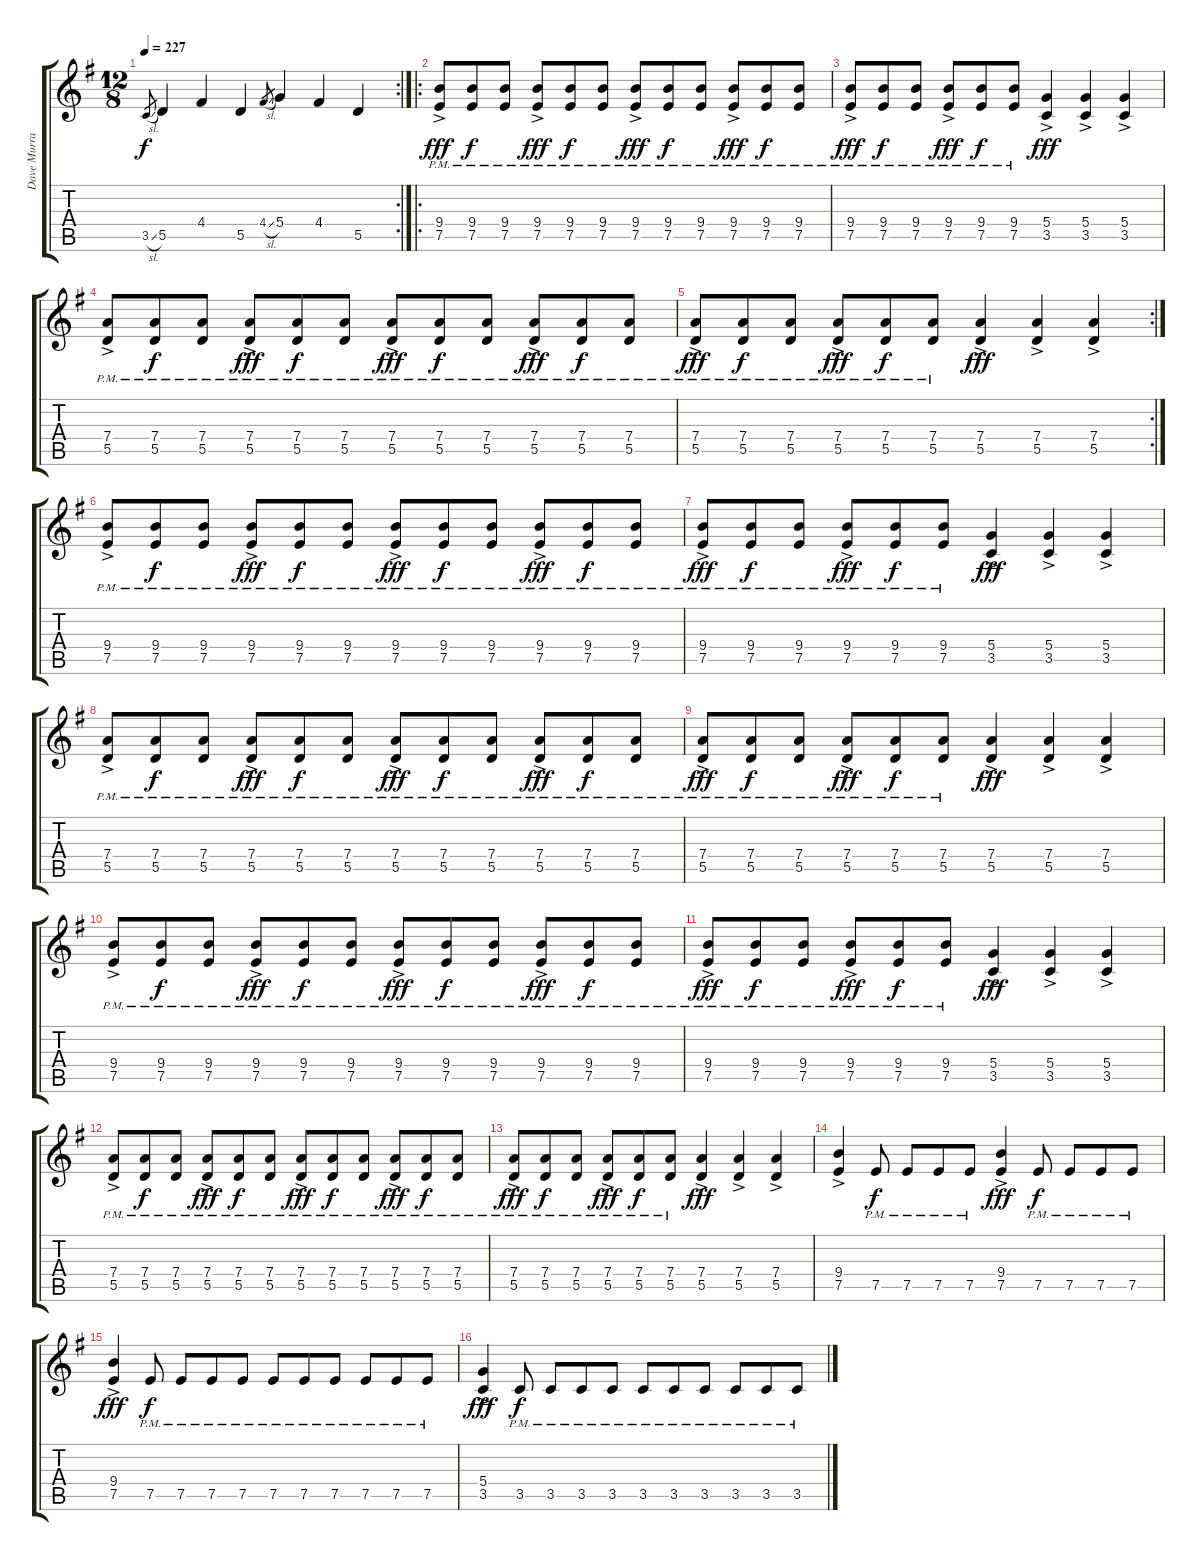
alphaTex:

\track ("Dave Murray" "Dave Murra") {instrument distortionguitar}
\staff {score tabs}
\tuning (E4 B3 G3 D3 A2 E2) {hide}
\rc 2
\ts (12 8)
\tempo 227
\clef g2
\ks g
3.5{sl}.8{gr dy f} 5.5.4 4.4.4 5.5.4 4.4{sl}.8{gr} 5.4.4 4.4.4 5.5.4 |
\ro
(9.4{ac pm} 7.5{ac pm}).8{dy fff} (9.4{pm} 7.5{pm}).8{dy f} (9.4{pm} 7.5).8 (9.4{ac pm} 7.5{ac pm}).8{dy fff} (9.4{pm} 7.5{pm}).8{dy f} (9.4{pm} 7.5{pm}).8 (9.4{ac pm} 7.5{ac pm}).8{dy fff} (9.4{pm} 7.5{pm}).8{dy f} (9.4{pm} 7.5).8 (9.4{ac pm} 7.5{ac pm}).8{dy fff} (9.4{pm} 7.5).8{dy f} (9.4{pm} 7.5{pm}).8 |
(9.4{ac pm} 7.5{ac pm}).8{dy fff} (9.4{pm} 7.5{pm}).8{dy f} (9.4{pm} 7.5{pm}).8 (9.4{ac pm} 7.5{ac pm}).8{dy fff} (9.4{pm} 7.5{pm}).8{dy f} (9.4{pm} 7.5{pm}).8 (5.4{ac} 3.5{ac}).4{dy fff} (5.4{ac} 3.5{ac}).4 (5.4{ac} 3.5{ac}).4 |
(7.4{ac pm} 5.5{ac pm}).8 (7.4{pm} 5.5{pm}).8{dy f} (7.4{pm} 5.5).8 (7.4{ac pm} 5.5{ac pm}).8{dy fff} (7.4{pm} 5.5{pm}).8{dy f} (7.4{pm} 5.5{pm}).8 (7.4{ac pm} 5.5{ac pm}).8{dy fff} (7.4{pm} 5.5{pm}).8{dy f} (7.4{pm} 5.5).8 (7.4{ac pm} 5.5{ac pm}).8{dy fff} (7.4{pm} 5.5).8{dy f} (7.4{pm} 5.5{pm}).8 |
\rc 2
(7.4{ac pm} 5.5{ac pm}).8{dy fff} (7.4{pm} 5.5{pm}).8{dy f} (7.4{pm} 5.5{pm}).8 (7.4{ac pm} 5.5{ac pm}).8{dy fff} (7.4{pm} 5.5{pm}).8{dy f} (7.4{pm} 5.5{pm}).8 (7.4{ac} 5.5{ac}).4{dy fff} (7.4{ac} 5.5{ac}).4 (7.4{ac} 5.5{ac}).4 |
(9.4{ac pm} 7.5{ac pm}).8 (9.4{pm} 7.5{pm}).8{dy f} (9.4{pm} 7.5).8 (9.4{ac pm} 7.5{ac pm}).8{dy fff} (9.4{pm} 7.5{pm}).8{dy f} (9.4{pm} 7.5{pm}).8 (9.4{ac pm} 7.5{ac pm}).8{dy fff} (9.4{pm} 7.5{pm}).8{dy f} (9.4{pm} 7.5).8 (9.4{ac pm} 7.5{ac pm}).8{dy fff} (9.4{pm} 7.5).8{dy f} (9.4{pm} 7.5{pm}).8 |
(9.4{ac pm} 7.5{ac pm}).8{dy fff} (9.4{pm} 7.5{pm}).8{dy f} (9.4{pm} 7.5{pm}).8 (9.4{ac pm} 7.5{ac pm}).8{dy fff} (9.4{pm} 7.5{pm}).8{dy f} (9.4{pm} 7.5{pm}).8 (5.4{ac} 3.5{ac}).4{dy fff} (5.4{ac} 3.5{ac}).4 (5.4{ac} 3.5{ac}).4 |
(7.4{ac pm} 5.5{ac pm}).8 (7.4{pm} 5.5{pm}).8{dy f} (7.4{pm} 5.5).8 (7.4{ac pm} 5.5{ac pm}).8{dy fff} (7.4{pm} 5.5{pm}).8{dy f} (7.4{pm} 5.5{pm}).8 (7.4{ac pm} 5.5{ac pm}).8{dy fff} (7.4{pm} 5.5{pm}).8{dy f} (7.4{pm} 5.5).8 (7.4{ac pm} 5.5{ac pm}).8{dy fff} (7.4{pm} 5.5).8{dy f} (7.4{pm} 5.5{pm}).8 |
(7.4{ac pm} 5.5{ac pm}).8{dy fff} (7.4{pm} 5.5{pm}).8{dy f} (7.4{pm} 5.5{pm}).8 (7.4{ac pm} 5.5{ac pm}).8{dy fff} (7.4{pm} 5.5{pm}).8{dy f} (7.4{pm} 5.5{pm}).8 (7.4{ac} 5.5{ac}).4{dy fff} (7.4{ac} 5.5{ac}).4 (7.4{ac} 5.5{ac}).4 |
(9.4{ac pm} 7.5{ac pm}).8 (9.4{pm} 7.5{pm}).8{dy f} (9.4{pm} 7.5).8 (9.4{ac pm} 7.5{ac pm}).8{dy fff} (9.4{pm} 7.5{pm}).8{dy f} (9.4{pm} 7.5{pm}).8 (9.4{ac pm} 7.5{ac pm}).8{dy fff} (9.4{pm} 7.5{pm}).8{dy f} (9.4{pm} 7.5).8 (9.4{ac pm} 7.5{ac pm}).8{dy fff} (9.4{pm} 7.5).8{dy f} (9.4{pm} 7.5{pm}).8 |
(9.4{ac pm} 7.5{ac pm}).8{dy fff} (9.4{pm} 7.5{pm}).8{dy f} (9.4{pm} 7.5{pm}).8 (9.4{ac pm} 7.5{ac pm}).8{dy fff} (9.4{pm} 7.5{pm}).8{dy f} (9.4{pm} 7.5{pm}).8 (5.4{ac} 3.5{ac}).4{dy fff} (5.4{ac} 3.5{ac}).4 (5.4{ac} 3.5{ac}).4 |
(7.4{ac pm} 5.5{ac pm}).8 (7.4{pm} 5.5{pm}).8{dy f} (7.4{pm} 5.5).8 (7.4{ac pm} 5.5{ac pm}).8{dy fff} (7.4{pm} 5.5{pm}).8{dy f} (7.4{pm} 5.5{pm}).8 (7.4{ac pm} 5.5{ac pm}).8{dy fff} (7.4{pm} 5.5{pm}).8{dy f} (7.4{pm} 5.5).8 (7.4{ac pm} 5.5{ac pm}).8{dy fff} (7.4{pm} 5.5).8{dy f} (7.4{pm} 5.5{pm}).8 |
(7.4{ac pm} 5.5{ac pm}).8{dy fff} (7.4{pm} 5.5{pm}).8{dy f} (7.4{pm} 5.5{pm}).8 (7.4{ac pm} 5.5{ac pm}).8{dy fff} (7.4{pm} 5.5{pm}).8{dy f} (7.4{pm} 5.5{pm}).8 (7.4{ac} 5.5{ac}).4{dy fff} (7.4{ac} 5.5{ac}).4 (7.4{ac} 5.5{ac}).4 |
(9.4{ac} 7.5{ac}).4 7.5{pm}.8{dy f} 7.5{pm}.8 7.5{pm}.8 7.5{pm}.8 (9.4{ac} 7.5{ac}).4{dy fff} 7.5{pm}.8{dy f} 7.5{pm}.8 7.5{pm}.8 7.5{pm}.8 |
(9.4{ac} 7.5{ac}).4{dy fff} 7.5{pm}.8{dy f} 7.5{pm}.8 7.5{pm}.8 7.5{pm}.8 7.5{pm}.8 7.5{pm}.8 7.5{pm}.8 7.5{pm}.8 7.5{pm}.8 7.5{pm}.8 |
(5.4{ac} 3.5{ac}).4{dy fff} 3.5{pm}.8{dy f} 3.5{pm}.8 3.5{pm}.8 3.5{pm}.8 3.5{pm}.8 3.5{pm}.8 3.5{pm}.8 3.5{pm}.8 3.5{pm}.8 3.5{pm}.8
